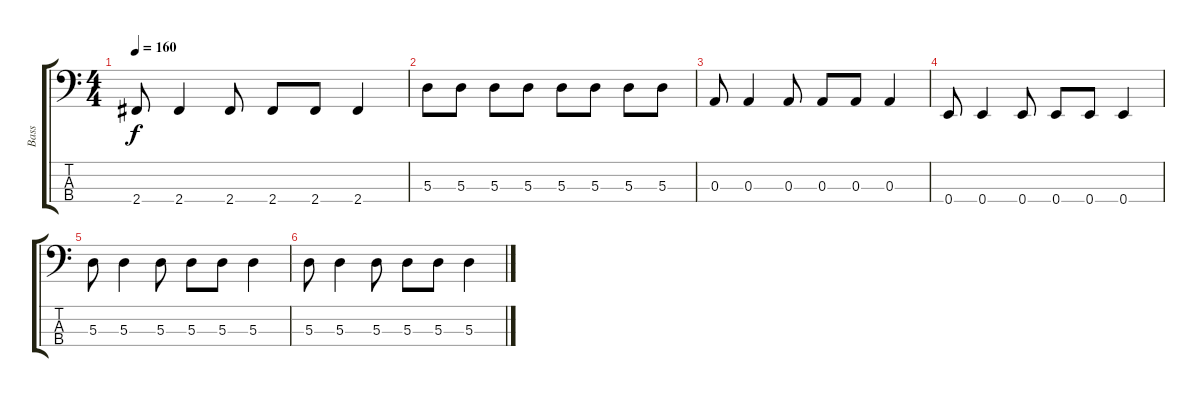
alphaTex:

\track ("Bass" "Bass") {instrument electricbasspick}
\staff {score tabs}
\tuning (G2 D2 A1 E1) {hide}
\ts (4 4)
\tempo 160
\clef f4
\ks c
2.4.8{dy f} 2.4.4 2.4.8 2.4.8 2.4.8 2.4.4 |
5.3.8 5.3.8 5.3.8 5.3.8 5.3.8 5.3.8 5.3.8 5.3.8 |
0.3.8 0.3.4 0.3.8 0.3.8 0.3.8 0.3.4 |
0.4.8 0.4.4 0.4.8 0.4.8 0.4.8 0.4.4 |
5.3.8 5.3.4 5.3.8 5.3.8 5.3.8 5.3.4 |
5.3.8 5.3.4 5.3.8 5.3.8 5.3.8 5.3.4
